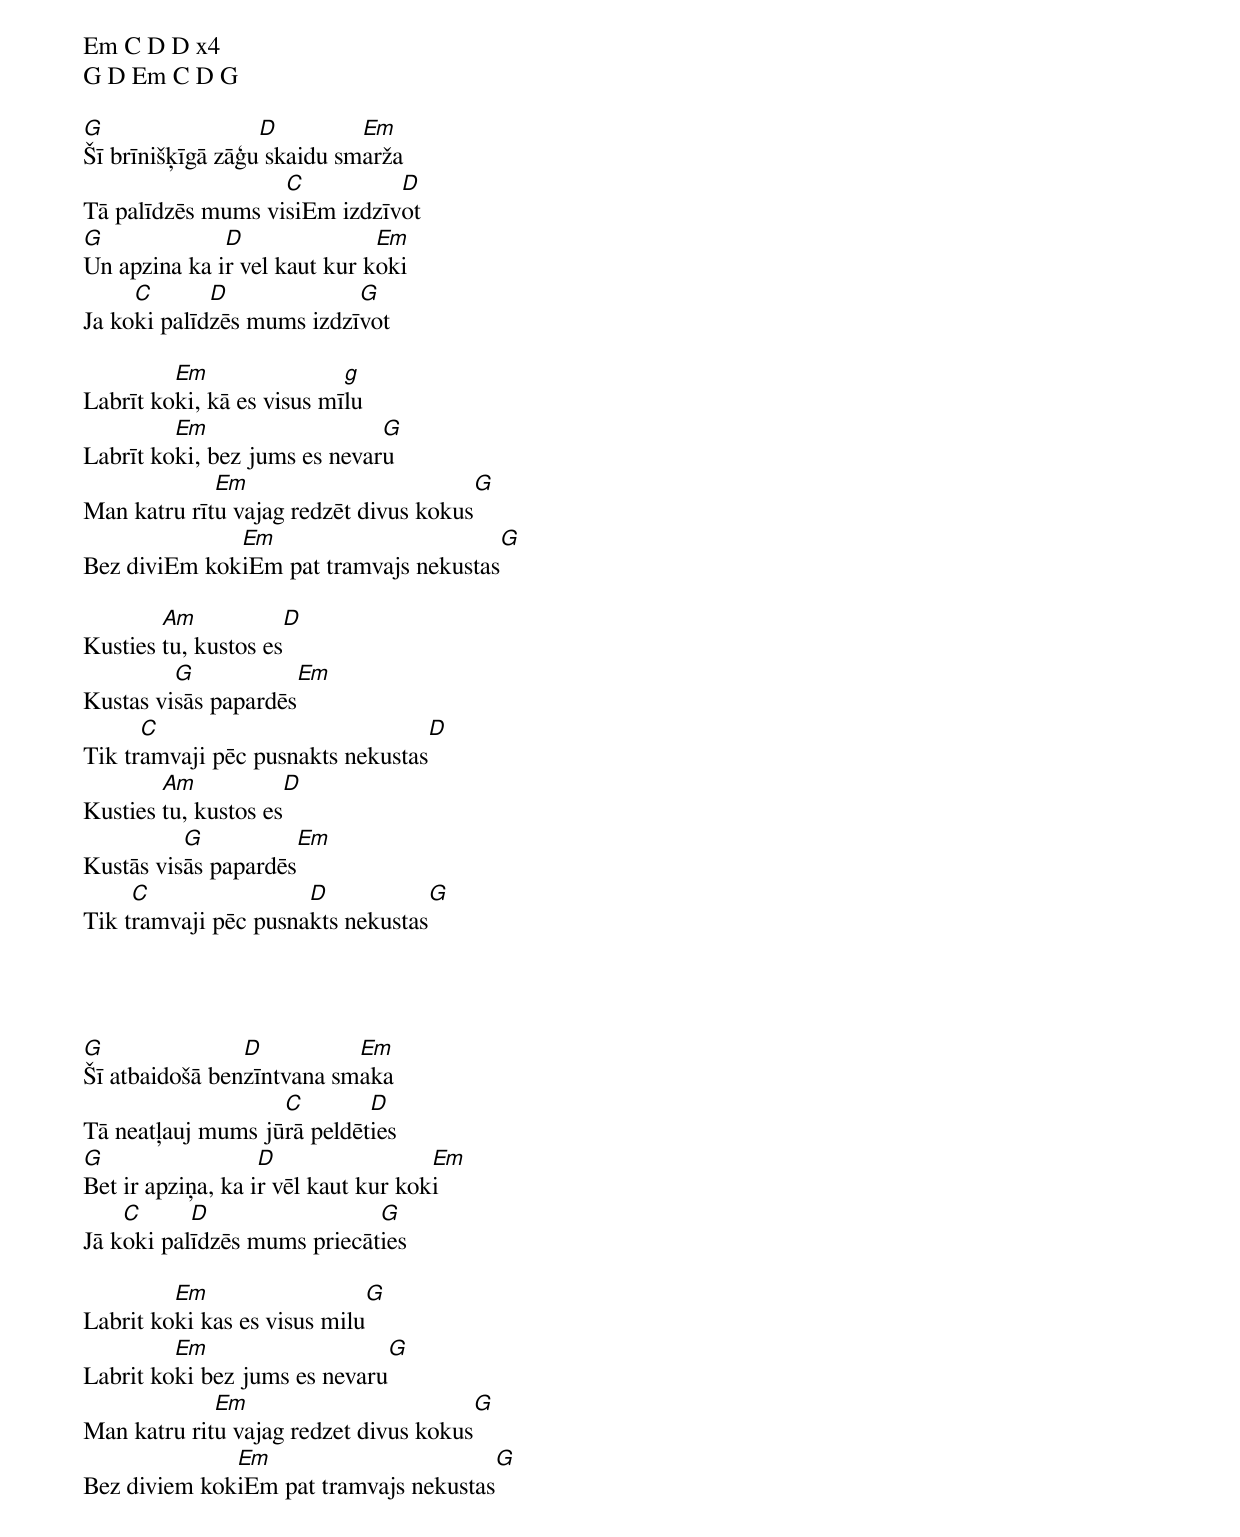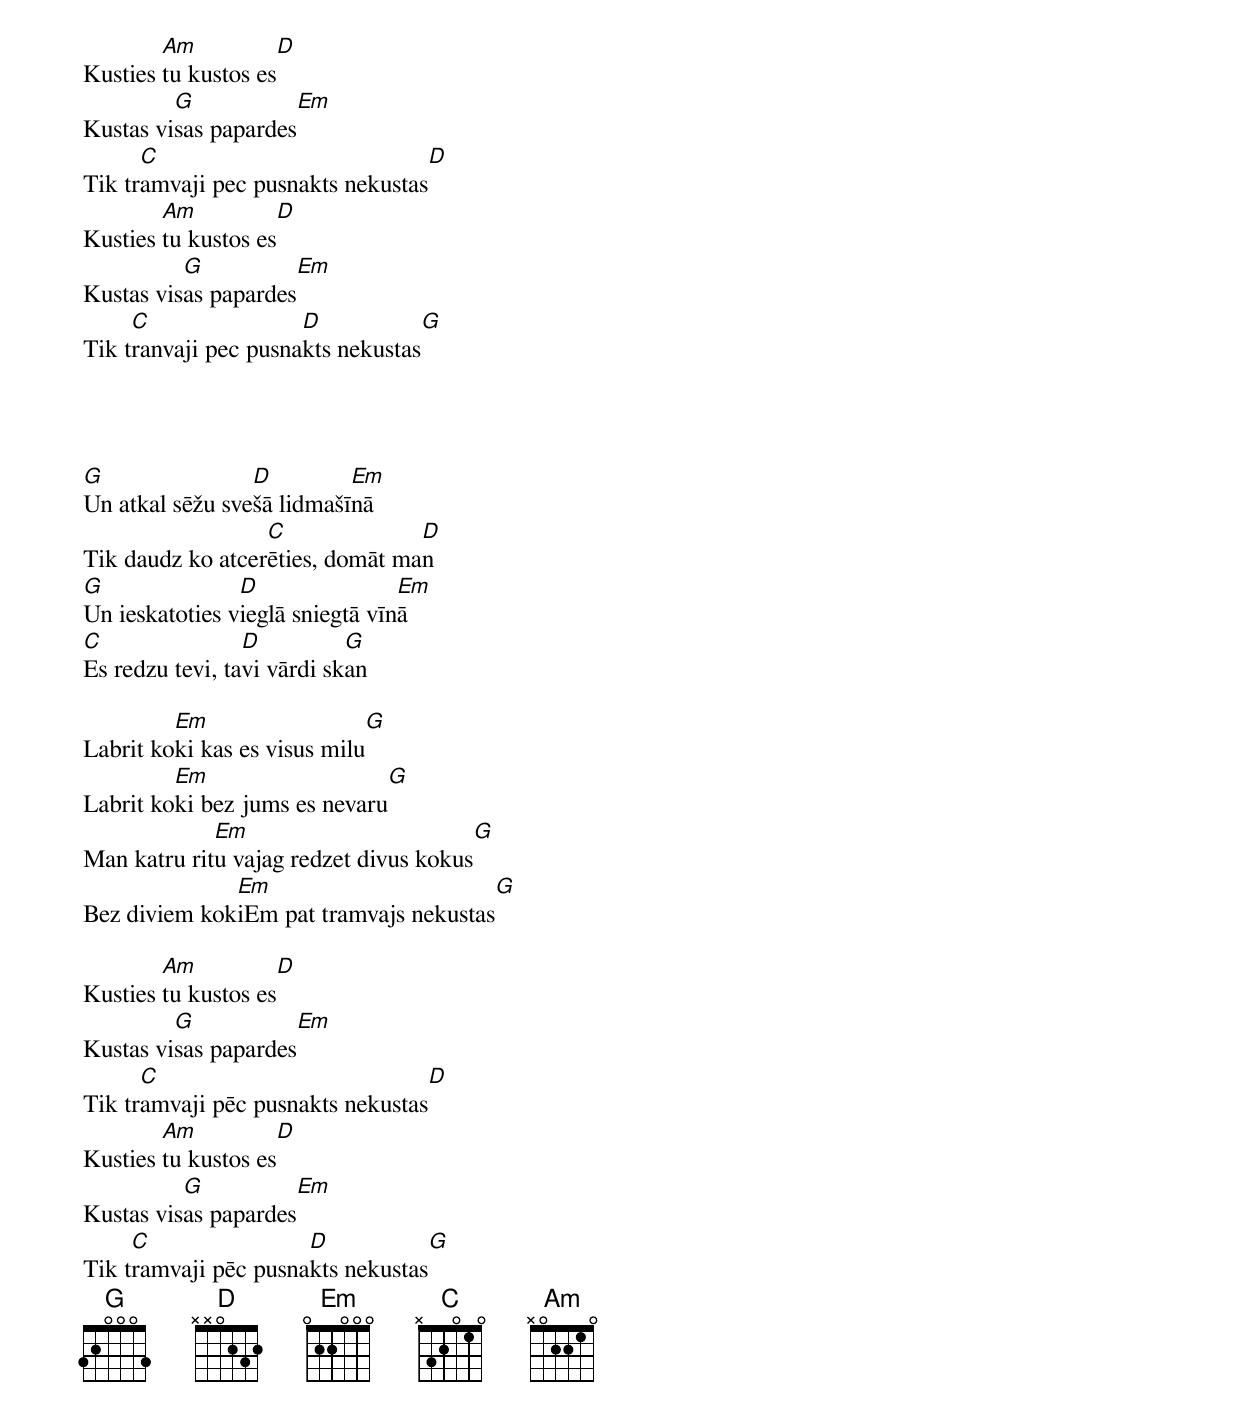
Em C D D x4
G D Em C D G

G                 D         Em
Šī brīnišķīgā zāģu skaidu smarža
                   C          D
Tā palīdzēs mums visiEm izdzīvot
G             D               Em
Un apzina ka ir vel kaut kur koki
     C       D             G
Ja koki palīdzēs mums izdzīvot

         Em                g
Labrīt koki, kā es visus mīlu
         Em                   G
Labrīt koki, bez jums es nevaru
             Em                        G
Man katru rītu vajag redzēt divus kokus
              Em                       G
Bez diviEm kokiEm pat tramvajs nekustas

        Am           D
Kusties tu, kustos es
         G           Em
Kustas visās papardēs
      C                             D
Tik tramvaji pēc pusnakts nekustas
        Am           D
Kusties tu, kustos es
          G           Em
Kustās visās papardēs
     C                D                G
Tik tramvaji pēc pusnakts nekustas




G               D          Em
Šī atbaidošā benzīntvana smaka
                   C        D
Tā neatļauj mums jūrā peldēties
G                  D                 Em
Bet ir apziņa, ka ir vēl kaut kur koki
    C      D                 G
Jā koki palīdzēs mums priecāties

         Em                  G
Labrit koki kas es visus milu
         Em                   G
Labrit koki bez jums es nevaru
             Em                        G
Man katru ritu vajag redzet divus kokus
              Em                       G
Bez diviem kokiEm pat tramvajs nekustas

        Am           D
Kusties tu kustos es
         G           Em
Kustas visas papardes
      C                             D
Tik tramvaji pec pusnakts nekustas
        Am           D
Kusties tu kustos es
          G           Em
Kustas visas papardes
     C                D                G
Tik tranvaji pec pusnakts nekustas




G                D         Em
Un atkal sēžu svešā lidmašīnā
                  C              D
Tik daudz ko atcerēties, domāt man
G               D                Em
Un ieskatoties vieglā sniegtā vīnā
C                D          G
Es redzu tevi, tavi vārdi skan

         Em                   G
Labrit koki kas es visus milu
         Em                   G
Labrit koki bez jums es nevaru
             Em                        G
Man katru ritu vajag redzet divus kokus
              Em                       G
Bez diviem kokiEm pat tramvajs nekustas

        Am           D
Kusties tu kustos es
         G           Em
Kustas visas papardes
      C                             D
Tik tramvaji pēc pusnakts nekustas
        Am           D
Kusties tu kustos es
          G           Em
Kustas visas papardes
     C                D                G
Tik tramvaji pēc pusnakts nekustas
